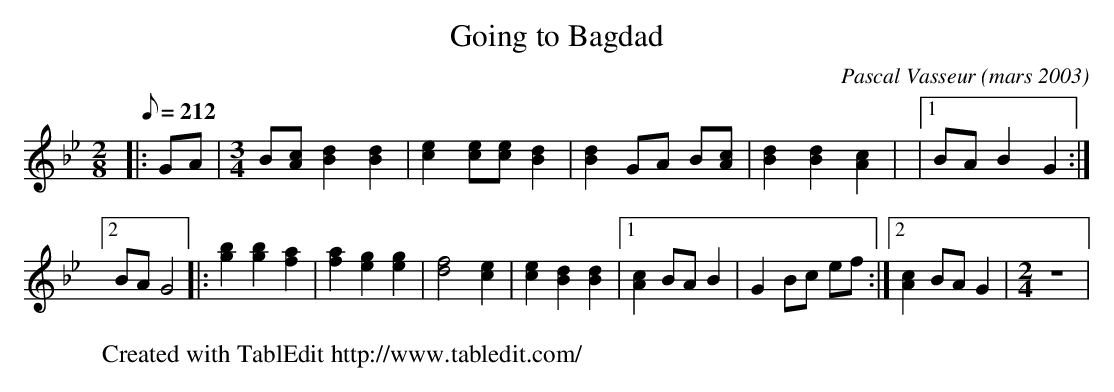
X:1
T:Going to Bagdad
C:Pascal Vasseur (mars 2003)
L:1/8
Q:212
M:2/8
K:Bb
|: GA | \
M:3/4
 B[Ac] [B2d2] [B2d2] | [e2c2] [ec][ec] [B2d2] | [B2d2] GA B[Ac] | [B2d2] [B2d2] [A2c2] | \
|1 BA B2 G2 :|2 BA G4 |: [b2g2] [b2g2] [f2a2] | [f2a2] [e2g2] [e2g2] | [f4d4] [e2c2] | \
 [e2c2] [B2d2] [B2d2] |1 [A2c2] BA B2 | G2 Bc ef :|2 [A2c2] BA G2 | \
M:2/4
 z4 | \
W:Created with TablEdit http://www.tabledit.com/
